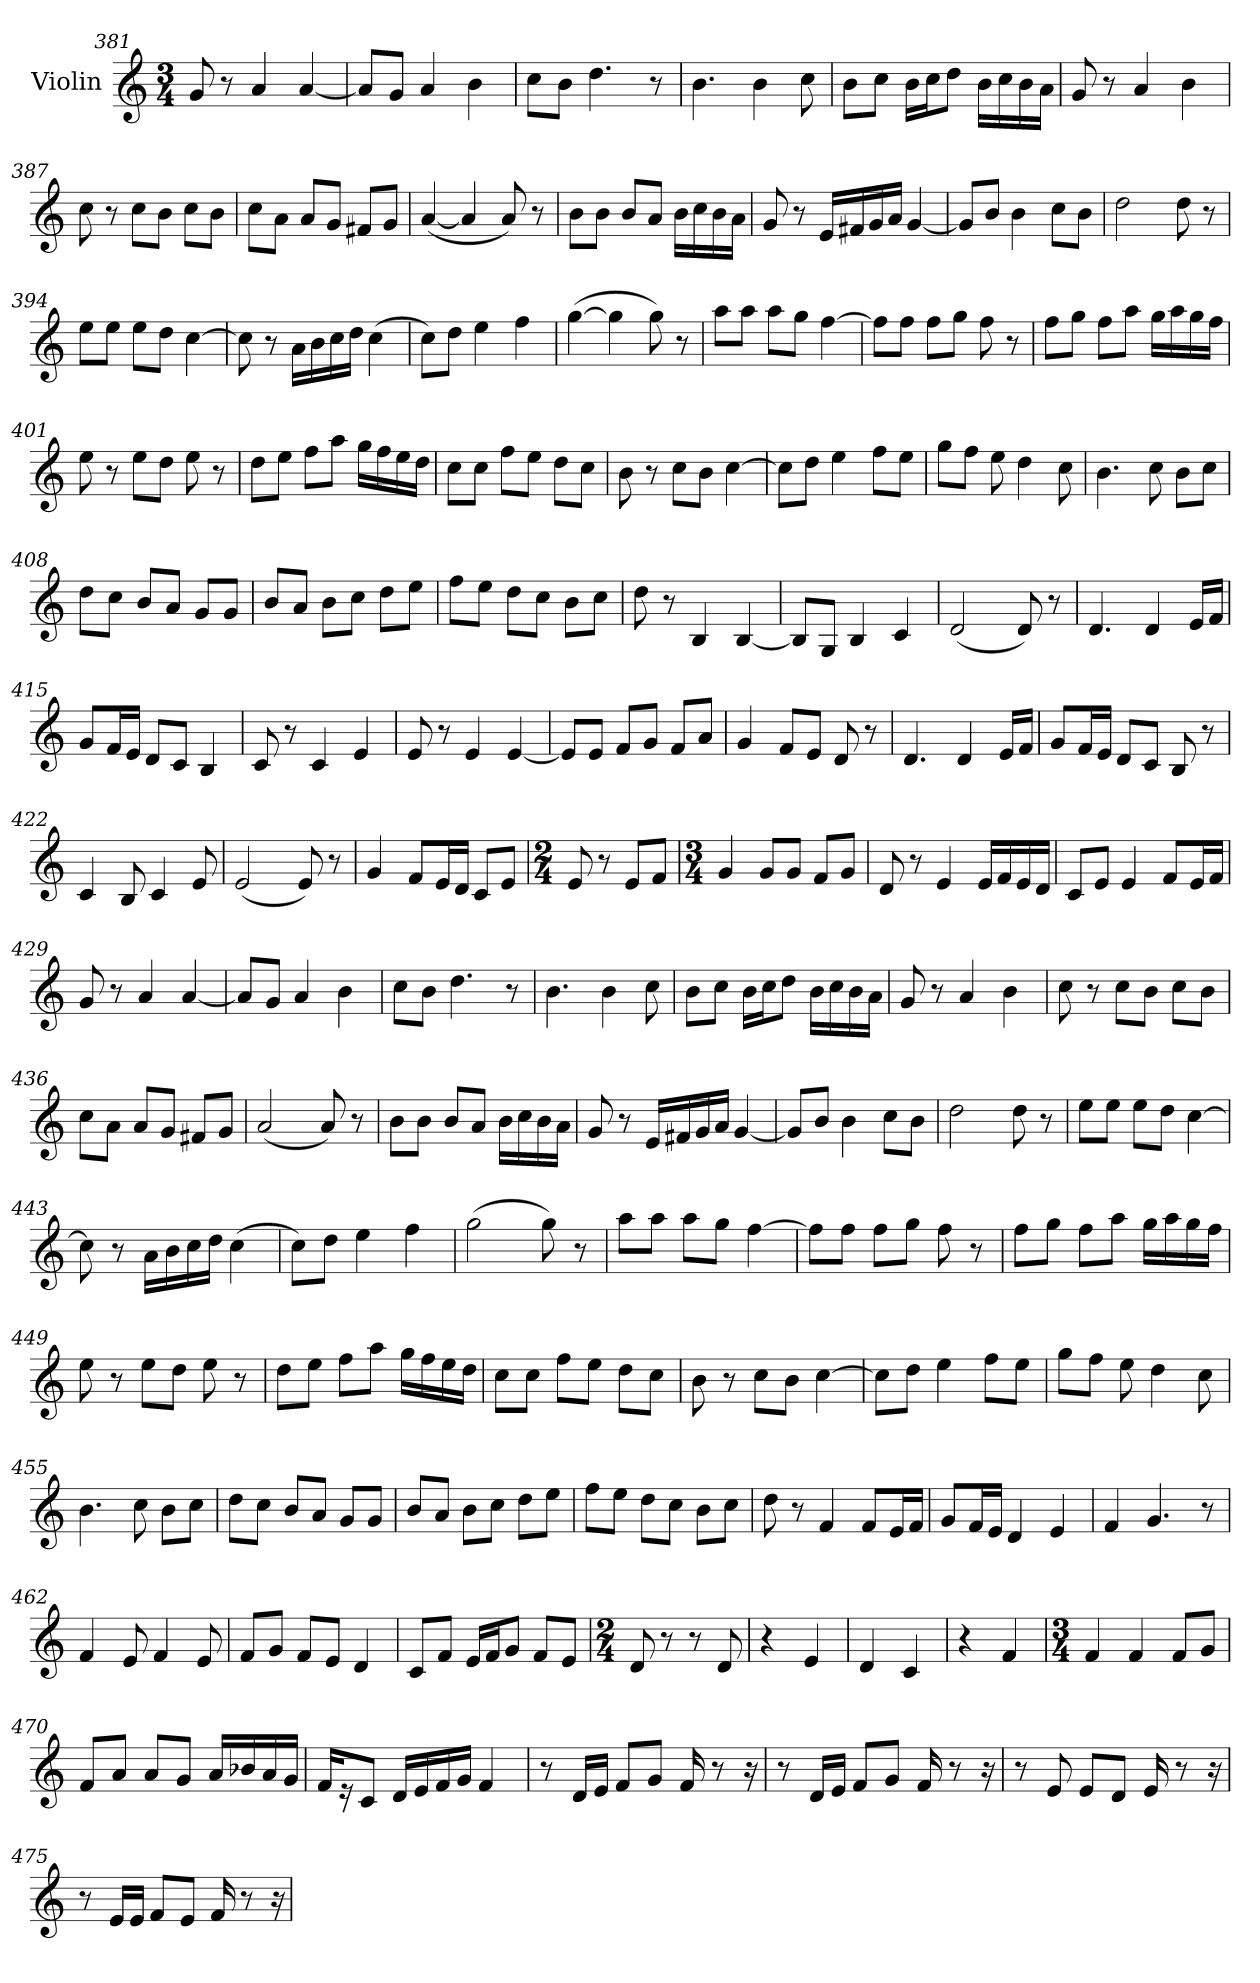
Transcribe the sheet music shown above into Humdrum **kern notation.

**kern
*part1
*staff1
*I"Violin
*clefG2
*k[]
*C:
*M3/4
=381
8g/
8r
4a/
[4a/
=382
8a/L]
8g/J
4a/
4b\
!!LO:PB:g=z
=383
8cc\L
8b\J
4.dd\
8r
!!LO:PB:g=z
=384
4.b\
4b\
8cc\
=385
8b\L
8cc\J
16b\LL
16cc\J
8dd\J
16b\LL
16cc\
16b\
16a\JJ
=386
8g/
8r
4a/
4b\
=387
8cc\
8r
8cc\L
8b\J
8cc\L
8b\J
=388
8cc\L
8a\J
8a/L
8g/J
8f#X/L
8g/J
!!LO:PB:g=z
=389
([4a/
4a/]
8a/)
8r
!!LO:PB:g=z
=390
8b\L
8b\J
8b/L
8a/J
16b\LL
16cc\
16b\
16a\JJ
=391
8g/
8r
16e/LL
16f#X/
16g/
16a/JJ
[4g/
=392
8g/L]
8b/J
4b\
8cc\L
8b\J
=393
2dd\
8dd\
8r
=394
8ee\L
8ee\J
8ee\L
8dd\J
[4cc\
!!LO:PB:g=z
=395
8cc\]
8r
16a\LL
16b\
16cc\
16dd\JJ
(4cc\
!!LO:PB:g=z
=396
8cc\L)
8dd\J
4ee\
4ff\
=397
([4gg\
4gg\]
8gg\)
8r
=398
8aa\L
8aa\J
8aa\L
8gg\J
[4ff\
=399
8ff\L]
8ff\J
8ff\L
8gg\J
8ff\
8r
=400
8ff\L
8gg\J
8ff\L
8aa\J
16gg\LL
16aa\
16gg\
16ff\JJ
!!LO:PB:g=z
=401
8ee\
8r
8ee\L
8dd\J
8ee\
8r
=402
8dd\L
8ee\J
8ff\L
8aa\J
16gg\LL
16ff\
16ee\
16dd\JJ
=403
8cc\L
8cc\J
8ff\L
8ee\J
8dd\L
8cc\J
=404
8b\
8r
8cc\L
8b\J
[4cc\
=405
8cc\L]
8dd\J
4ee\
8ff\L
8ee\J
=406
8gg\L
8ff\J
8ee\
4dd\
8cc\
!!LO:PB:g=z
=407
4.b\
8cc\
8b\L
8cc\J
!!LO:PB:g=z
=408
8dd\L
8cc\J
8b/L
8a/J
8g/L
8g/J
=409
8b/L
8a/J
8b\L
8cc\J
8dd\L
8ee\J
=410
8ff\L
8ee\J
8dd\L
8cc\J
8b\L
8cc\J
=411
8dd\
8r
4B/
[4B/
=412
8B/L]
8G/J
4B/
4c/
!!LO:PB:g=z
=413
(2d/
8d/)
8r
!!LO:PB:g=z
=414
4.d/
4d/
16e/LL
16f/JJ
=415
8g/L
16f/L
16e/JJ
8d/L
8c/J
4B/
=416
8c/
8r
4c/
4e/
=417
8e/
8r
4e/
[4e/
=418
8e/L]
8e/J
8f/L
8g/J
8f/L
8a/J
!!LO:PB:g=z
=419
4g/
8f/L
8e/J
8d/
8r
!!LO:PB:g=z
=420
4.d/
4d/
16e/LL
16f/JJ
=421
8g/L
16f/L
16e/JJ
8d/L
8c/J
8B/
8r
=422
4c/
8B/
4c/
8e/
=423
(2e/
8e/)
8r
=424
4g/
8f/L
16e/L
16d/JJ
8c/L
8e/J
!!LO:PB:g=z
=425
*M2/4
8e/
8r
8e/L
8f/J
!!LO:PB:g=z
=426
*M3/4
4g/
8g/L
8g/J
8f/L
8g/J
=427
8d/
8r
4e/
16e/LL
16f/
16e/
16d/JJ
=428
8c/L
8e/J
4e/
8f/L
16e/L
16f/JJ
=429
8g/
8r
4a/
[4a/
=430
8a/L]
8g/J
4a/
4b\
!!LO:PB:g=z
=431
8cc\L
8b\J
4.dd\
8r
!!LO:PB:g=z
=432
4.b\
4b\
8cc\
=433
8b\L
8cc\J
16b\LL
16cc\J
8dd\J
16b\LL
16cc\
16b\
16a\JJ
=434
8g/
8r
4a/
4b\
=435
8cc\
8r
8cc\L
8b\J
8cc\L
8b\J
=436
8cc\L
8a\J
8a/L
8g/J
8f#X/L
8g/J
!!LO:PB:g=z
=437
(2a/
8a/)
8r
!!LO:PB:g=z
=438
8b\L
8b\J
8b/L
8a/J
16b\LL
16cc\
16b\
16a\JJ
=439
8g/
8r
16e/LL
16f#X/
16g/
16a/JJ
[4g/
=440
8g/L]
8b/J
4b\
8cc\L
8b\J
=441
2dd\
8dd\
8r
=442
8ee\L
8ee\J
8ee\L
8dd\J
[4cc\
!!LO:PB:g=z
=443
8cc\]
8r
16a\LL
16b\
16cc\
16dd\JJ
(4cc\
!!LO:PB:g=z
=444
8cc\L)
8dd\J
4ee\
4ff\
=445
(2gg\
8gg\)
8r
=446
8aa\L
8aa\J
8aa\L
8gg\J
[4ff\
=447
8ff\L]
8ff\J
8ff\L
8gg\J
8ff\
8r
=448
8ff\L
8gg\J
8ff\L
8aa\J
16gg\LL
16aa\
16gg\
16ff\JJ
!!LO:PB:g=z
=449
8ee\
8r
8ee\L
8dd\J
8ee\
8r
=450
8dd\L
8ee\J
8ff\L
8aa\J
16gg\LL
16ff\
16ee\
16dd\JJ
=451
8cc\L
8cc\J
8ff\L
8ee\J
8dd\L
8cc\J
=452
8b\
8r
8cc\L
8b\J
[4cc\
=453
8cc\L]
8dd\J
4ee\
8ff\L
8ee\J
!!LO:PB:g=z
=454
8gg\L
8ff\J
8ee\
4dd\
8cc\
=455
4.b\
8cc\
8b\L
8cc\J
!!LO:PB:g=z
=456
8dd\L
8cc\J
8b/L
8a/J
8g/L
8g/J
=457
8b/L
8a/J
8b\L
8cc\J
8dd\L
8ee\J
=458
8ff\L
8ee\J
8dd\L
8cc\J
8b\L
8cc\J
=459
8dd\
8r
4f/
8f/L
16e/L
16f/JJ
!!LO:PB:g=z
=460
8g/L
16f/L
16e/JJ
4d/
4e/
=461
4f/
4.g/
8r
!!LO:PB:g=z
=462
4f/
8e/
4f/
8e/
=463
8f/L
8g/J
8f/L
8e/J
4d/
=464
8c/L
8f/J
16e/LL
16f/J
8g/J
8f/L
8e/J
=465
*M2/4
8d/
8r
8r
8d/
!!LO:PB:g=z
=466
4r
4e/
=467
4d/
4c/
=468
4r
4f/
!!LO:PB:g=z
=469
*M3/4
4f/
4f/
8f/L
8g/J
=470
8f/L
8a/J
8a/L
8g/J
16a/LL
16b-X/
16a/
16g/JJ
=471
16f/KL
16r
8c/J
16d/LL
16e/
16f/
16g/JJ
4f/
=472
8r
16d/LL
16e/JJ
8f/L
8g/J
16f/
8r
16r
!!LO:PB:g=z
=473
8r
16d/LL
16e/JJ
8f/L
8g/J
16f/
8r
16r
!!LO:PB:g=z
=474
8r
8e/
8e/L
8d/J
16e/
8r
16r
=475
8r
16e/LL
16e/JJ
8f/L
8e/J
16f/
8r
16r
=
*-
